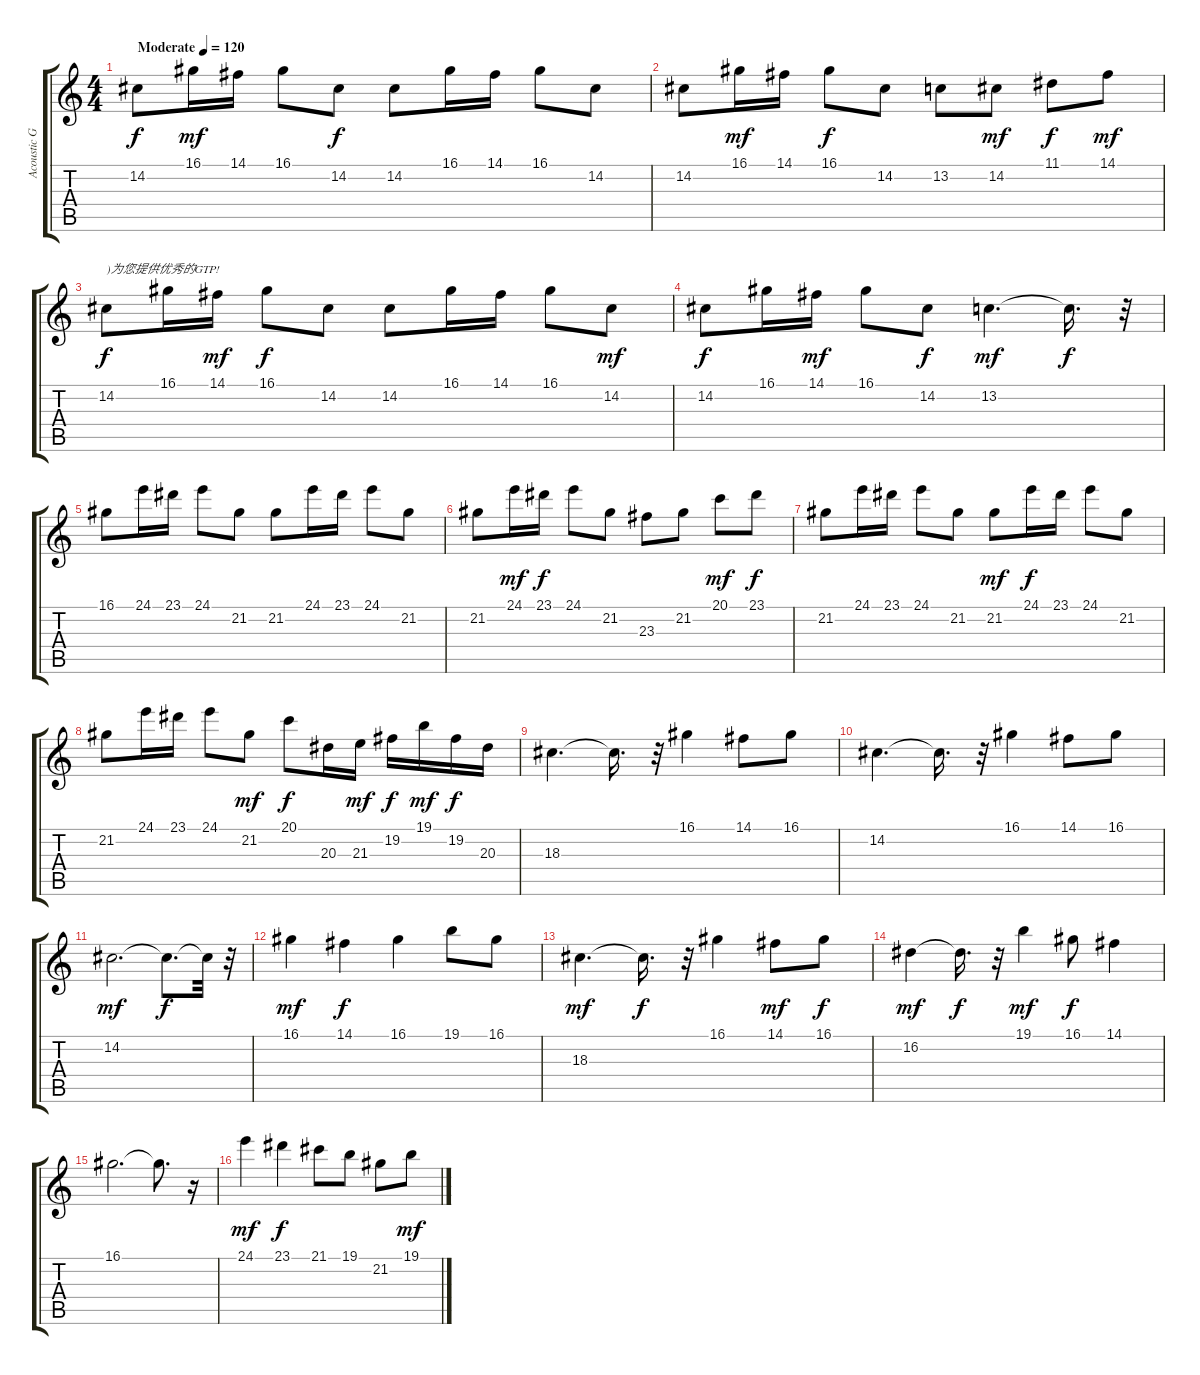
\track ("Acoustic Grand Piano" "Acoustic G") {instrument acousticgrandpiano}
\staff {score tabs}
\tuning (E4 B3 G3 D3 A2 E2) {hide}
\ts (4 4)
\tempo (120 "Moderate")
\clef g2
\ks c
14.2.8{dy f instrument acousticgrandpiano} 16.1.16{dy mf} 14.1.16 16.1.8 14.2.8{dy f} 14.2.8 16.1.16 14.1.16 16.1.8 14.2.8 |
14.2.8 16.1.16{dy mf} 14.1.16 16.1.8{dy f} 14.2.8 13.2.8 14.2.8{dy mf} 11.1.8{dy f} 14.1.8{dy mf} |
14.2.8{txt ")为您提供优秀的GTP!" dy f} 16.1.16 14.1.16{dy mf} 16.1.8{dy f} 14.2.8 14.2.8 16.1.16 14.1.16 16.1.8 14.2.8{dy mf} |
14.2.8{dy f} 16.1.16 14.1.16{dy mf} 16.1.8 14.2.8{dy f} 13.2.4{d dy mf} 13.2{t}.16{d dy f} r.32 |
16.1.8 24.1.16 23.1.16 24.1.8 21.2.8 21.2.8 24.1.16 23.1.16 24.1.8 21.2.8 |
21.2.8 24.1.16{dy mf} 23.1.16{dy f} 24.1.8 21.2.8 23.3.8 21.2.8 20.1.8{dy mf} 23.1.8{dy f} |
21.2.8 24.1.16 23.1.16 24.1.8 21.2.8 21.2.8{dy mf} 24.1.16{dy f} 23.1.16 24.1.8 21.2.8 |
21.2.8 24.1.16 23.1.16 24.1.8 21.2.8{dy mf} 20.1.8{dy f} 20.3.16 21.3.16{dy mf} 19.2.16{dy f} 19.1.16{dy mf} 19.2.16{dy f} 20.3.16 |
18.3.4{d} 18.3{t}.16{d} r.32 16.1.4 14.1.8 16.1.8 |
14.2.4{d} 14.2{t}.16{d} r.32 16.1.4 14.1.8 16.1.8 |
14.2.2{d dy mf} 14.2{t}.8{d dy f} 14.2{t}.32 r.32 |
16.1.4{dy mf} 14.1.4{dy f} 16.1.4 19.1.8 16.1.8 |
18.3.4{d dy mf} 18.3{t}.16{d dy f} r.32 16.1.4 14.1.8{dy mf} 16.1.8{dy f} |
16.2.4{dy mf} 16.2{t}.16{d dy f} r.32 19.1.4{dy mf} 16.1.8{dy f} 14.1.4 |
16.1.2{d} 16.1{t}.8{d} r.16 |
24.1.4{dy mf} 23.1.4{dy f} 21.1.8 19.1.8 21.2.8 19.1.8{dy mf}
